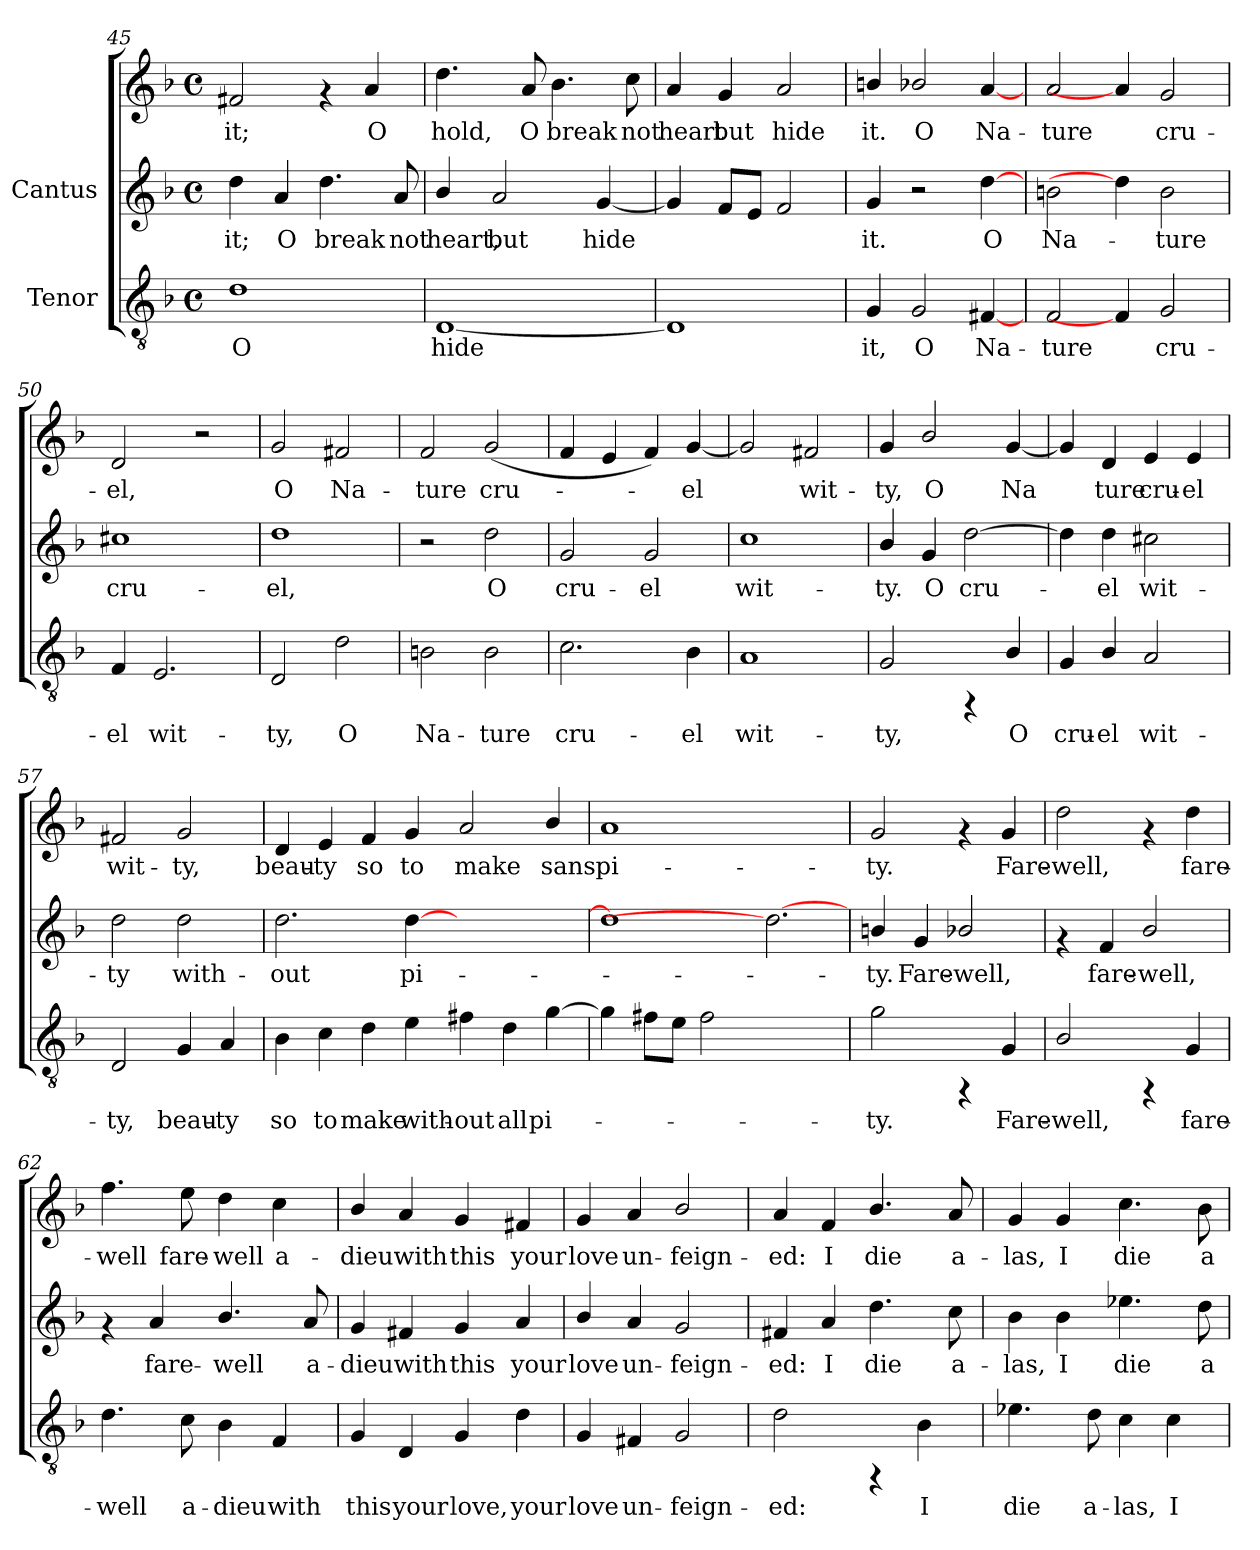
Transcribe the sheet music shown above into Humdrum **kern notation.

**kern	**text	**kern	**text	**kern	**text
*part2	*part2	*part1	*part1	*part1	*part1
*staff3	*staff3	*staff2	*staff2	*staff1	*staff1
*I"Tenor	*	*I"Cantus	*	*	*
*clefGv2	*	*clefG2	*	*clefG2	*
*k[b-]	*	*k[b-]	*	*k[b-]	*
*F:	*	*F:	*	*F:	*
*M4/4	*	*M4/4	*	*M4/4	*
*met(c)	*	*met(c)	*	*met(c)	*
=45	=45	=45	=45	=45	=45
!	!LO:LY:b:cj	!	!LO:LY:b:cj	!	!LO:LY:b:cj
1d	O	4dd\	it;	2f#X/	it;
!	!	!	!LO:LY:b:cj	!	!
.	.	4a/	O	.	.
!	!	!	!LO:LY:b:cj	!	!
.	.	4.dd\	break	4rf	.
!	!	!	!	!	!LO:LY:b:cj
.	.	.	.	4a/	O
!	!	!	!LO:LY:b:cj	!	!
.	.	8a/	not	.	.
!!LO:LB:g=z
=46	=46	=46	=46	=46	=46
!	!LO:LY:b:cj	!	!LO:LY:b:cj	!	!LO:LY:b:cj
[<1D	hide	4b-/	heart,	4.dd\	hold,
!	!	!	!LO:LY:b:cj	!	!
.	.	2a/	but	.	.
!	!	!	!	!	!LO:LY:b:cj
.	.	.	.	8a/	O
!	!	!	!	!	!LO:LY:b:cj
.	.	.	.	4.b-\	break
!	!	!	!LO:LY:b:cj	!	!
.	.	[<4g/	hide	.	.
!	!	!	!	!	!LO:LY:b:cj
.	.	.	.	8cc\	not
=47	=47	=47	=47	=47	=47
!	!	!	!	!	!LO:LY:b:cj
1D]	.	4g/]	.	4a/	heart
!	!	!	!	!	!LO:LY:b:cj
.	.	8f/L	.	4g/	but
.	.	8e/J	.	.	.
!	!	!	!	!	!LO:LY:b:cj
.	.	2f/	.	2a/	hide
=48	=48	=48	=48	=48	=48
!	!LO:LY:b:cj	!	!LO:LY:b:cj	!	!LO:LY:b:cj
4G/	it,	4g/	-it.	4bn/	it.
!	!LO:LY:b:cj	!	!	!	!LO:LY:b:cj
2G/	O	2r	.	2b-X/	O
!	!LO:LY:b:cj	!	!LO:LY:b:cj	!	!LO:LY:b:cj
[4F#X/	Na-	[4dd\	O	[4a/	Na-
=49	=49	=49	=49	=49	=49
!	!LO:LY:b:cj	!	!LO:LY:b:cj	!	!LO:LY:b:cj
2F/	-ture	2bn\	-Na-	2a/	ture
4F#/]	.	4dd\]	.	4a/]	.
!	!LO:LY:b:cj	!	!LO:LY:b:cj	!	!LO:LY:b:cj
2G/	cru-	2b\	-ture	2g/	cru-
=50	=50	=50	=50	=50	=50
!	!LO:LY:b:cj	!	!LO:LY:b:cj	!	!LO:LY:b:cj
4F/	-el	1cc#X	cru-	2d/	el,
!	!LO:LY:b:cj	!	!	!	!
2.E/	wit-	.	.	.	.
.	.	.	.	2r	.
=51	=51	=51	=51	=51	=51
!	!LO:LY:b:cj	!	!LO:LY:b:cj	!	!LO:LY:b:cj
2D/	-ty,	1dd	-el,	2g/	-O
!	!LO:LY:b:cj	!	!	!	!LO:LY:b:cj
2d\	O	.	.	2f#X/	Na-
!!LO:LB:g=z
=52	=52	=52	=52	=52	=52
!	!LO:LY:b:cj	!	!	!	!LO:LY:b:cj
2Bn\	Na-	2r	.	2f/	ture
!	!LO:LY:b:cj	!	!LO:LY:b:cj	!	!LO:LY:b:cj
2B\	-ture	2dd\	-O	(<2g/	cru-
=53	=53	=53	=53	=53	=53
!	!LO:LY:b:cj	!	!LO:LY:b:cj	!	!LO:LY:b:cj
2.c\	cru-	2g/	cru-	4f/	.
!	!	!	!	!	!LO:LY:b:cj
.	.	.	.	4e/	.
!	!	!	!LO:LY:b:cj	!	!LO:LY:b:cj
.	.	2g/	-el	4f/)	.
!	!LO:LY:b:cj	!	!	!	!LO:LY:b:cj
4B-\	-el	.	.	[<4g/	el
=54	=54	=54	=54	=54	=54
!	!LO:LY:b:cj	!	!LO:LY:b:cj	!	!LO:LY:b:cj
1A	wit-	1cc	-wit-	2g/]	.
!	!	!	!	!	!LO:LY:b:cj
.	.	.	.	2f#X/	wit-
=55	=55	=55	=55	=55	=55
!	!LO:LY:b:cj	!	!LO:LY:b:cj	!	!LO:LY:b:cj
2G/	-ty,	4b-/	-ty.	4g/	-ty,
!	!	!	!LO:LY:b:cj	!	!LO:LY:b:cj
.	.	4g/	O	2b-/	O
!	!	!	!LO:LY:b:cj	!	!
4rFF	.	[>2dd\	cru-	.	.
!	!LO:LY:b:cj	!	!	!	!LO:LY:b:cj
4B-/	O	.	.	[<4g/	Na-
=56	=56	=56	=56	=56	=56
!	!LO:LY:b:cj	!	!LO:LY:b:cj	!	!LO:LY:b:cj
4G/	cru-	4dd\]	.	4g/]	-
!	!LO:LY:b:cj	!	!LO:LY:b:cj	!	!LO:LY:b:cj
4B-/	-el	4dd\	el	4d/	ture
!	!LO:LY:b:cj	!	!LO:LY:b:cj	!	!LO:LY:b:cj
2A/	wit-	2cc#X\	wit-	4e/	cru-
!	!	!	!	!	!LO:LY:b:cj
.	.	.	.	4e/	-el
=57	=57	=57	=57	=57	=57
!	!LO:LY:b:cj	!	!LO:LY:b:cj	!	!LO:LY:b:cj
2D/	-ty,	2dd\	ty	2f#X/	-wit-
!	!LO:LY:b:cj	!	!LO:LY:b:cj	!	!LO:LY:b:cj
4G/	beau-	2dd\	with-	2g/	-ty,
!	!LO:LY:b:cj	!	!	!	!
4A/	-ty	.	.	.	.
!!LO:LB:g=z
=58	=58	=58	=58	=58	=58
!	!LO:LY:b:cj	!	!LO:LY:b:cj	!	!LO:LY:b:cj
4B-\	so	2.dd\	out	4d/	-beau-
!	!LO:LY:b:cj	!	!	!	!LO:LY:b:cj
4c\	to	.	.	4e/	-ty
!	!LO:LY:b:cj	!	!	!	!LO:LY:b:cj
4d\	make	.	.	4f/	so
!	!LO:LY:b:cj	!	!LO:LY:b:cj	!	!LO:LY:b:cj
4e\	with-	[>4dd	pi-	4g/	to
!	!LO:LY:b:cj	!	!	!	!LO:LY:b:cj
4f#X\	-out	2.ryy	.	2a/	make
!	!LO:LY:b:cj	!	!	!	!
4d\	all	.	.	.	.
!	!LO:LY:b:cj	!	!	!	!LO:LY:b:cj
[>4g\	pi-	.	.	4b-/	sans
=59	=59	=59	=59	=59	=59
!	!	!	!	!	!LO:LY:b:cj
4g\]	.	1dd]	.	1a	-pi-
8f#X\L	.	.	.	.	.
8e\J	.	.	.	.	.
2f#\	.	.	.	.	.
2.ryy	.	2.dd_	.	2.ryy	.
=60	=60	=60	=60	=60	=60
!	!LO:LY:b:cj	!	!LO:LY:b:cj	!	!LO:LY:b:cj
2g\	-ty.	4bn/	-ty.	2g/	-ty.
!	!	!	!LO:LY:b:cj	!	!
.	.	4g/	Fare-	.	.
!	!	!	!LO:LY:b:cj	!	!
4rFF	.	2b-X/	-well,	4rf	.
!	!LO:LY:b:cj	!	!	!	!LO:LY:b:cj
4G/	Fare-	.	.	4g/	Fare-
=61	=61	=61	=61	=61	=61
!	!LO:LY:b:cj	!	!	!	!LO:LY:b:cj
2B-/	-well,	4rf	.	2dd\	well,
!	!	!	!LO:LY:b:cj	!	!
.	.	4f/	-fare-	.	.
!	!	!	!LO:LY:b:cj	!	!
4rFF	.	2b-/	-well,	4rf	.
!	!LO:LY:b:cj	!	!	!	!LO:LY:b:cj
4G/	fare-	.	.	4dd\	fare-
!!LO:PB:g=z
=62	=62	=62	=62	=62	=62
!	!LO:LY:b:cj	!	!	!	!LO:LY:b:cj
4.d\	-well	4rf	.	4.ff\	well
!	!	!	!LO:LY:b:cj	!	!
.	.	4a/	-fare-	.	.
!	!LO:LY:b:cj	!	!	!	!LO:LY:b:cj
8c\	a-	.	.	8ee\	fare-
!	!LO:LY:b:cj	!	!LO:LY:b:cj	!	!LO:LY:b:cj
4B-\	-dieu	4.b-/	-well	4dd\	-well
!	!LO:LY:b:cj	!	!	!	!LO:LY:b:cj
4F/	with	.	.	4cc\	a-
!	!	!	!LO:LY:b:cj	!	!
.	.	8a/	a-	.	.
=63	=63	=63	=63	=63	=63
!	!LO:LY:b:cj	!	!LO:LY:b:cj	!	!LO:LY:b:cj
4G/	this	4g/	dieu	4b-/	-dieu
!	!LO:LY:b:cj	!	!LO:LY:b:cj	!	!LO:LY:b:cj
4D/	your	4f#X/	with	4a/	with
!	!LO:LY:b:cj	!	!LO:LY:b:cj	!	!LO:LY:b:cj
4G/	love,	4g/	this	4g/	this
!	!LO:LY:b:cj	!	!LO:LY:b:cj	!	!LO:LY:b:cj
4d\	your	4a/	your	4f#X/	your
=64	=64	=64	=64	=64	=64
!	!LO:LY:b:cj	!	!LO:LY:b:cj	!	!LO:LY:b:cj
4G/	love	4b-/	-love	4g/	love
!	!LO:LY:b:cj	!	!LO:LY:b:cj	!	!LO:LY:b:cj
4F#X/	un-	4a/	un-	4a/	un-
!	!LO:LY:b:cj	!	!LO:LY:b:cj	!	!LO:LY:b:cj
2G/	-feign-	2g/	-feign-	2b-/	-feign-
=65	=65	=65	=65	=65	=65
!	!LO:LY:b:cj	!	!LO:LY:b:cj	!	!LO:LY:b:cj
2d\	-ed:	4f#X/	-ed:	4a/	-ed:
!	!	!	!LO:LY:b:cj	!	!LO:LY:b:cj
.	.	4a/	I	4f/	I
!	!	!	!LO:LY:b:cj	!	!LO:LY:b:cj
4rFF	.	4.dd\	die	4.b-/	die
!	!LO:LY:b:cj	!	!	!	!
4B-\	I	.	.	.	.
!	!	!	!LO:LY:b:cj	!	!LO:LY:b:cj
.	.	8cc\	a-	8a/	a-
=66	=66	=66	=66	=66	=66
!	!LO:LY:b:cj	!	!LO:LY:b:cj	!	!LO:LY:b:cj
4.e-X\	die	4b-\	-las,	4g/	-las,
!	!	!	!LO:LY:b:cj	!	!LO:LY:b:cj
.	.	4b-\	I	4g/	I
!	!LO:LY:b:cj	!	!	!	!
8d\	a-	.	.	.	.
!	!LO:LY:b:cj	!	!LO:LY:b:cj	!	!LO:LY:b:cj
4c\	-las,	4.ee-X\	die	4.cc\	die
!	!LO:LY:b:cj	!	!	!	!
4c\	I	.	.	.	.
!	!	!	!LO:LY:b:cj	!	!LO:LY:b:cj
.	.	8dd\	a-	8b-\	a-
=	=	=	=	=	=
*-	*-	*-	*-	*-	*-
